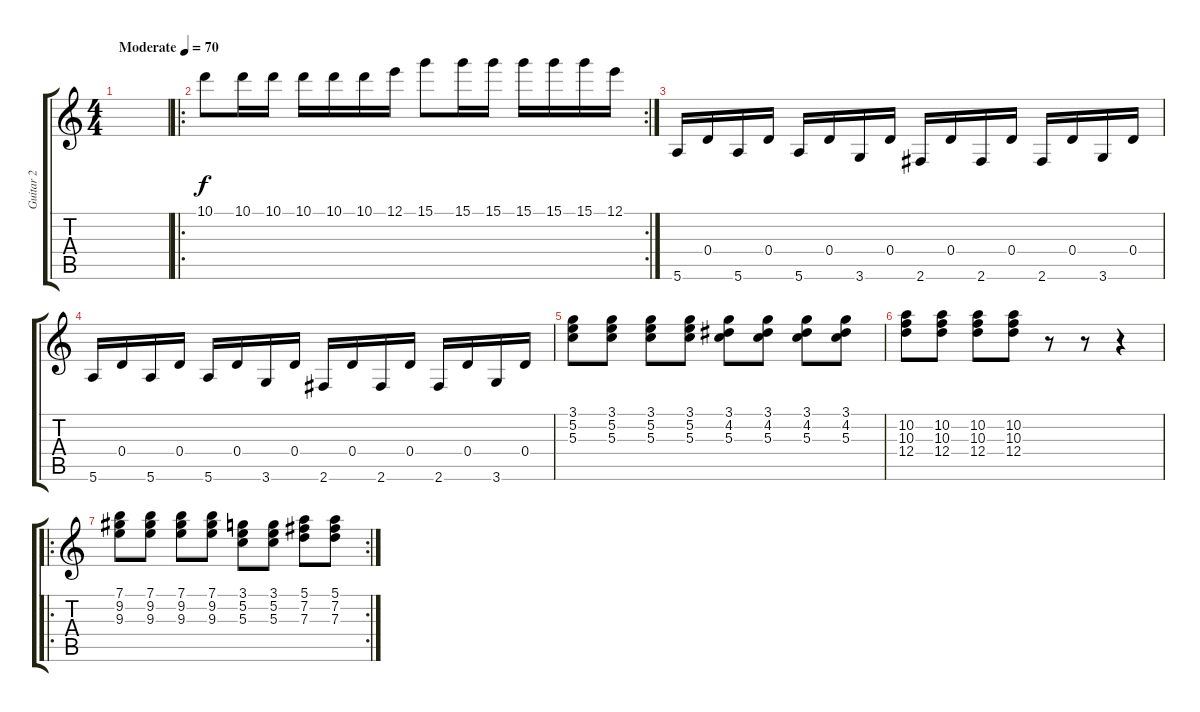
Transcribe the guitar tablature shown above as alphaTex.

\track ("Guitar 2" "Guitar 2") {instrument acousticguitarsteel}
\staff {score tabs}
\tuning (E4 B3 G3 D3 A2 E2) {hide}
\ts (4 4)
\tempo (70 "Moderate")
\clef g2
\ks c
|
\ro
\rc 2
10.1.8 10.1.16 10.1.16 10.1.16 10.1.16 10.1.16 12.1.16 15.1.8 15.1.16 15.1.16 15.1.16 15.1.16 15.1.16 12.1.16 |
5.6.16 0.4.16 5.6.16 0.4.16 5.6.16 0.4.16 3.6.16 0.4.16 2.6.16 0.4.16 2.6.16 0.4.16 2.6.16 0.4.16 3.6.16 0.4.16 |
5.6.16 0.4.16 5.6.16 0.4.16 5.6.16 0.4.16 3.6.16 0.4.16 2.6.16 0.4.16 2.6.16 0.4.16 2.6.16 0.4.16 3.6.16 0.4.16 |
(3.1 5.2 5.3).8 (3.1 5.2 5.3).8 (3.1 5.2 5.3).8 (3.1 5.2 5.3).8 (3.1 4.2 5.3).8 (3.1 4.2 5.3).8 (3.1 4.2 5.3).8 (3.1 4.2 5.3).8 |
(10.2 10.3 12.4).8 (10.2 10.3 12.4).8 (10.2 10.3 12.4).8 (10.2 10.3 12.4).8 r.8 r.8 r.4 |
\ro
\rc 2
(7.1 9.2 9.3).8 (7.1 9.2 9.3).8 (7.1 9.2 9.3).8 (7.1 9.2 9.3).8 (3.1 5.2 5.3).8 (3.1 5.2 5.3).8 (5.1 7.2 7.3).8 (5.1 7.2 7.3).8
